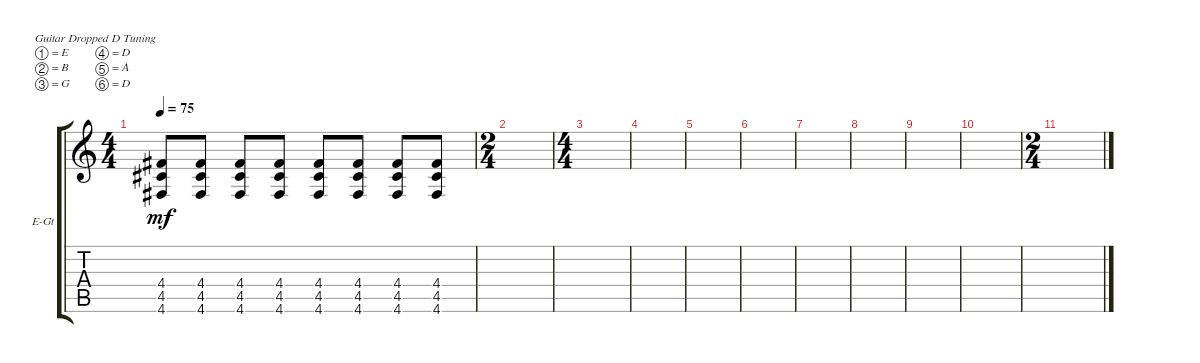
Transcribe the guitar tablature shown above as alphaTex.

\defaultSystemsLayout 4
\bracketExtendMode groupsimilarinstruments
\firstSystemTrackNameOrientation horizontal
\otherSystemsTrackNameOrientation horizontal
\track ("Electric Guitar" "E-Gt") {instrument distortionguitar}
\staff {score tabs}
\tuning (E4 B3 G3 D3 A2 D2)
\ts (4 4)
\tempo 75
\clef g2
\ks c
(4.6 4.5 4.4).8{dy mf} (4.6 4.5 4.4).8 (4.6 4.5 4.4).8 (4.6 4.5 4.4).8 (4.6 4.5 4.4).8 (4.6 4.5 4.4).8 (4.6 4.5 4.4).8 (4.6 4.5 4.4).8 |
\ts (2 4)
|
\ts (4 4)
|
|
|
|
|
|
|
|
\ts (2 4)
